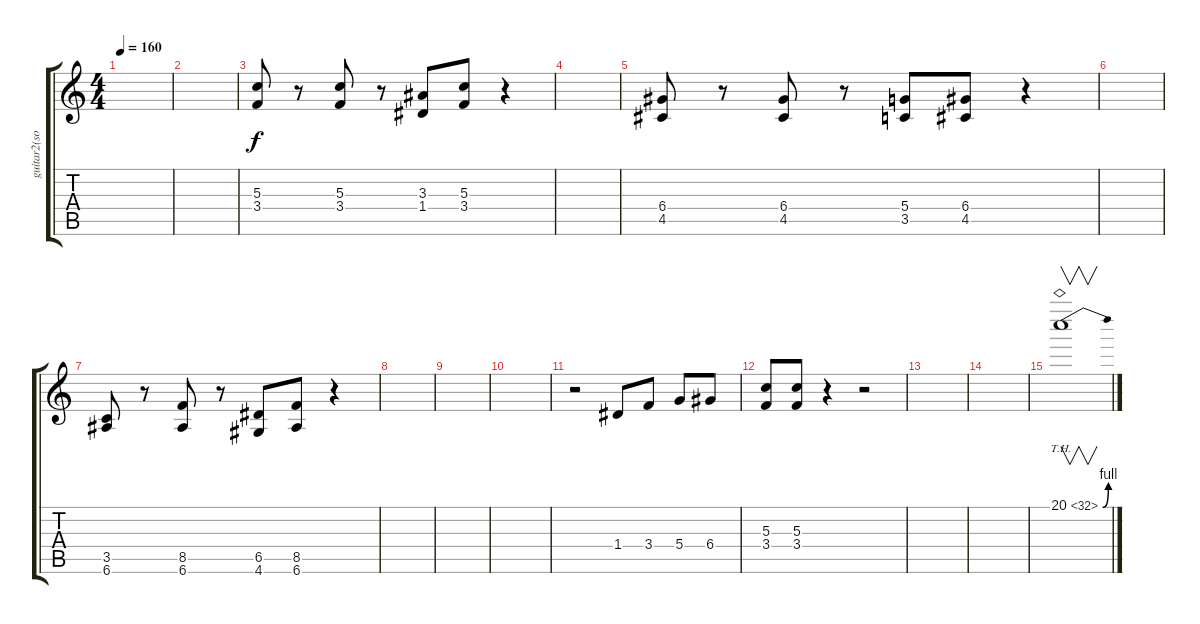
\track ("guitar2(solo)" "guitar2(so") {instrument distortionguitar}
\staff {score tabs}
\tuning (E4 B3 G3 D3 A2 E2) {hide}
\ts (4 4)
\tempo 160
\clef g2
\ks c
|
|
(5.3 3.4).8 r.8 (5.3 3.4).8 r.8 (3.3 1.4).8 (5.3 3.4).8 r.4 |
|
(6.4 4.5).8 r.8 (6.4 4.5).8 r.8 (5.4 3.5).8 (6.4 4.5).8 r.4 |
|
(3.5 6.6).8 r.8 (8.5 6.6).8 r.8 (6.5 4.6).8 (8.5 6.6).8 r.4 |
|
|
|
r.2 1.4.8 3.4.8 5.4.8 6.4.8 |
(5.3 3.4).8 (5.3 3.4).8 r.4 r.2 |
|
|
20.1{be (bend 0 0 60 4) th 12}.1{v}
